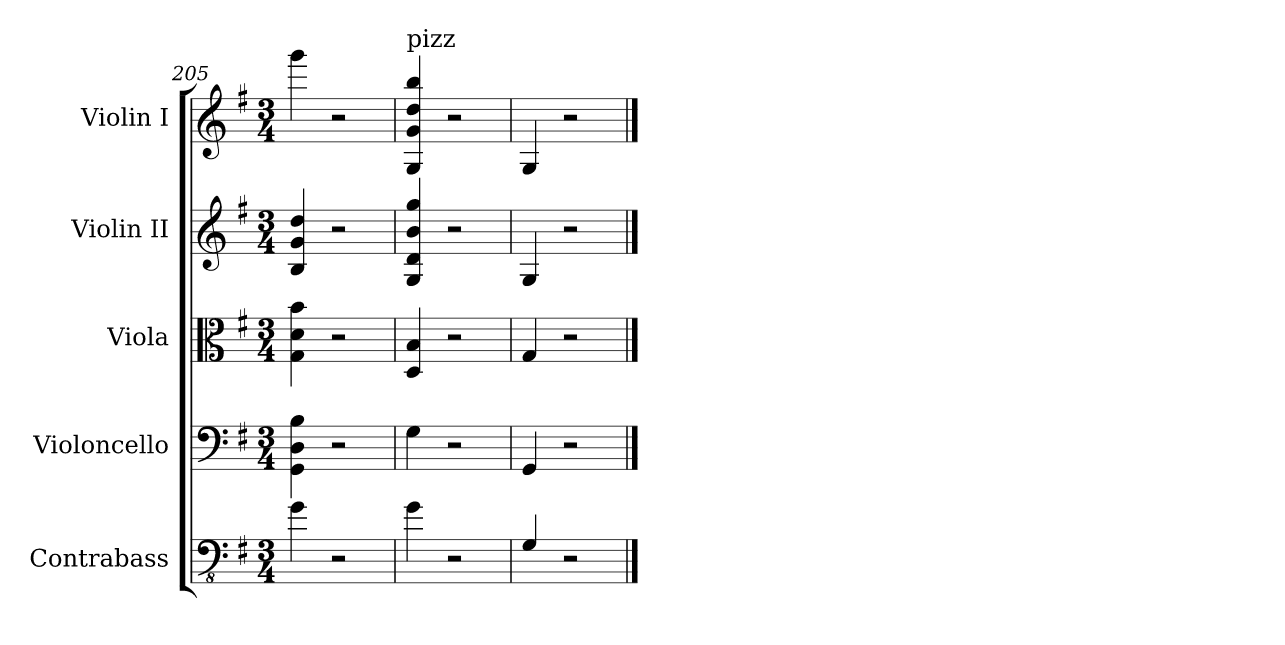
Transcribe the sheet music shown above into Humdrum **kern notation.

**kern	**kern	**kern	**kern	**kern
*part5	*part4	*part3	*part2	*part1
*staff5	*staff4	*staff3	*staff2	*staff1
*I"Contrabass	*I"Violoncello	*I"Viola	*I"Violin II	*I"Violin I
*I'Cb	*I'Vc	*I'Vla	*I'Vln	*I'Vln
*clefFv4	*clefF4	*clefC3	*clefG2	*clefG2
*ITrd7c12	*	*	*	*
*k[f#]	*k[f#]	*k[f#]	*k[f#]	*k[f#]
*M3/4	*M3/4	*M3/4	*M3/4	*M3/4
=205	=205	=205	=205	=205
4GG\	4GG\ 4D\ 4B\	4G\ 4d\ 4b\	4B/ 4g/ 4dd/	4ggg\
2r	2r	2r	2r	2r
=206	=206	=206	=206	=206
!	!	!	!	!LO:TX:a:t=pizz
4GG\	4G\	4D/ 4B/	4G/ 4d/ 4b/ 4gg/	4G/ 4g/ 4dd/ 4bb/
2r	2r	2r	2r	2r
=207	=207	=207	=207	=207
4GGG/	4GG/	4G/	4G/	4G/
2r	2r	2r	2r	2r
==	==	==	==	==
*-	*-	*-	*-	*-
